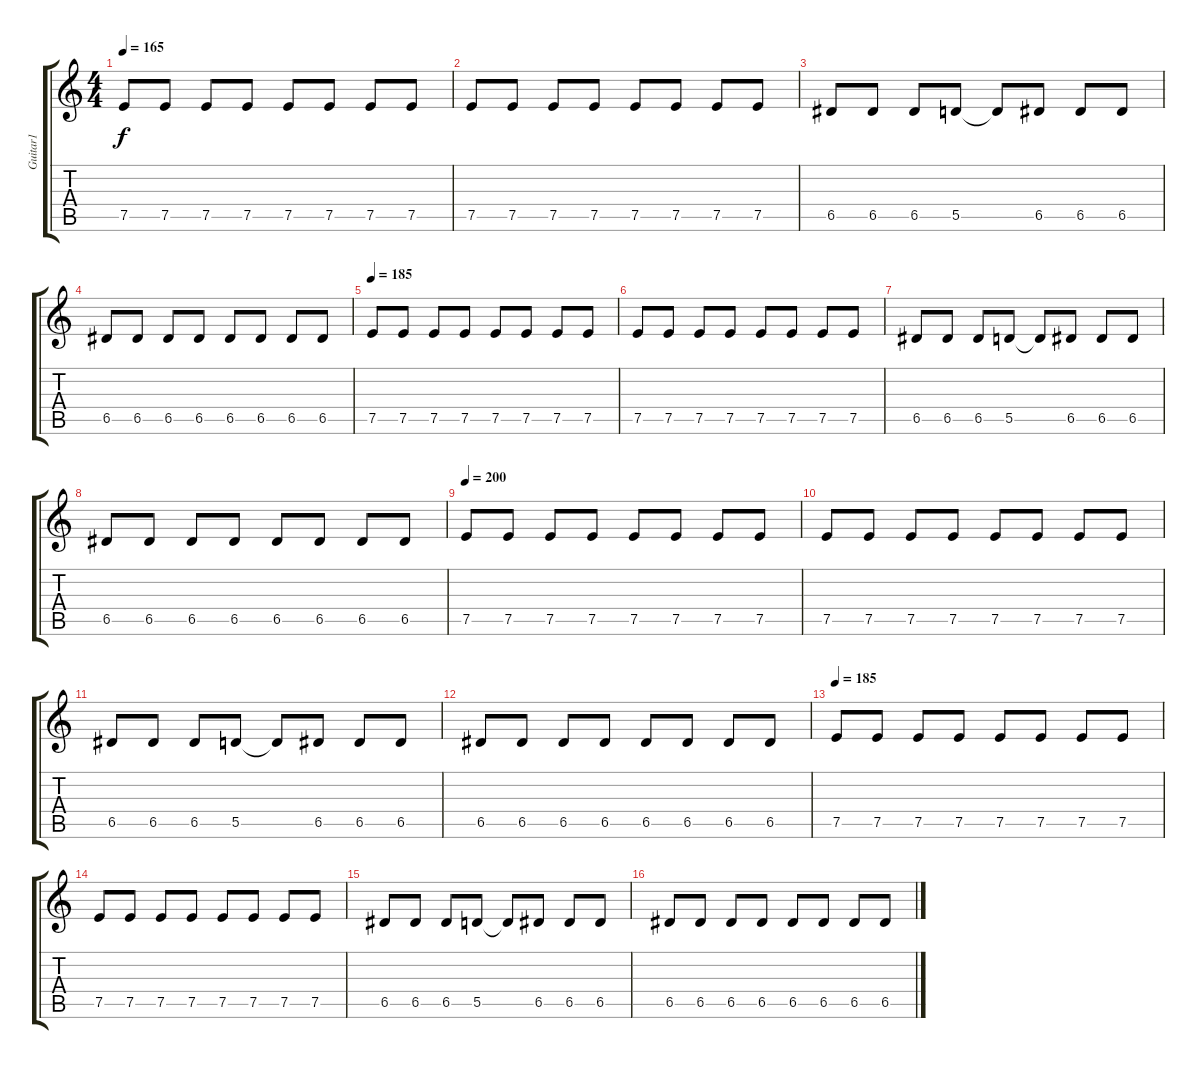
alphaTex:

\track ("Guitar1" "Guitar1") {instrument electricguitarjazz}
\staff {score tabs}
\tuning (E4 B3 G3 D3 A2 E2) {hide}
\ts (4 4)
\tempo 145
\tempo 165
\clef g2
\ks c
7.5.8{dy f} 7.5.8 7.5.8 7.5.8 7.5.8 7.5.8 7.5.8 7.5.8 |
7.5.8 7.5.8 7.5.8 7.5.8 7.5.8 7.5.8 7.5.8 7.5.8 |
6.5.8 6.5.8 6.5.8 5.5.8 5.5{t}.8 6.5.8 6.5.8 6.5.8 |
6.5.8 6.5.8 6.5.8 6.5.8 6.5.8 6.5.8 6.5.8 6.5.8 |
\tempo 185
7.5.8{instrument distortionguitar} 7.5.8 7.5.8 7.5.8 7.5.8 7.5.8 7.5.8 7.5.8 |
7.5.8 7.5.8 7.5.8 7.5.8 7.5.8 7.5.8 7.5.8 7.5.8 |
6.5.8 6.5.8 6.5.8 5.5.8 5.5{t}.8 6.5.8 6.5.8 6.5.8 |
6.5.8 6.5.8 6.5.8 6.5.8 6.5.8 6.5.8 6.5.8 6.5.8 |
\tempo 200
7.5.8 7.5.8 7.5.8 7.5.8 7.5.8 7.5.8 7.5.8 7.5.8 |
7.5.8 7.5.8 7.5.8 7.5.8 7.5.8 7.5.8 7.5.8 7.5.8 |
6.5.8 6.5.8 6.5.8 5.5.8 5.5{t}.8 6.5.8 6.5.8 6.5.8 |
6.5.8 6.5.8 6.5.8 6.5.8 6.5.8 6.5.8 6.5.8 6.5.8 |
\tempo 185
7.5.8 7.5.8 7.5.8 7.5.8 7.5.8 7.5.8 7.5.8 7.5.8 |
7.5.8 7.5.8 7.5.8 7.5.8 7.5.8 7.5.8 7.5.8 7.5.8 |
6.5.8 6.5.8 6.5.8 5.5.8 5.5{t}.8 6.5.8 6.5.8 6.5.8 |
6.5.8 6.5.8 6.5.8 6.5.8 6.5.8 6.5.8 6.5.8 6.5.8
